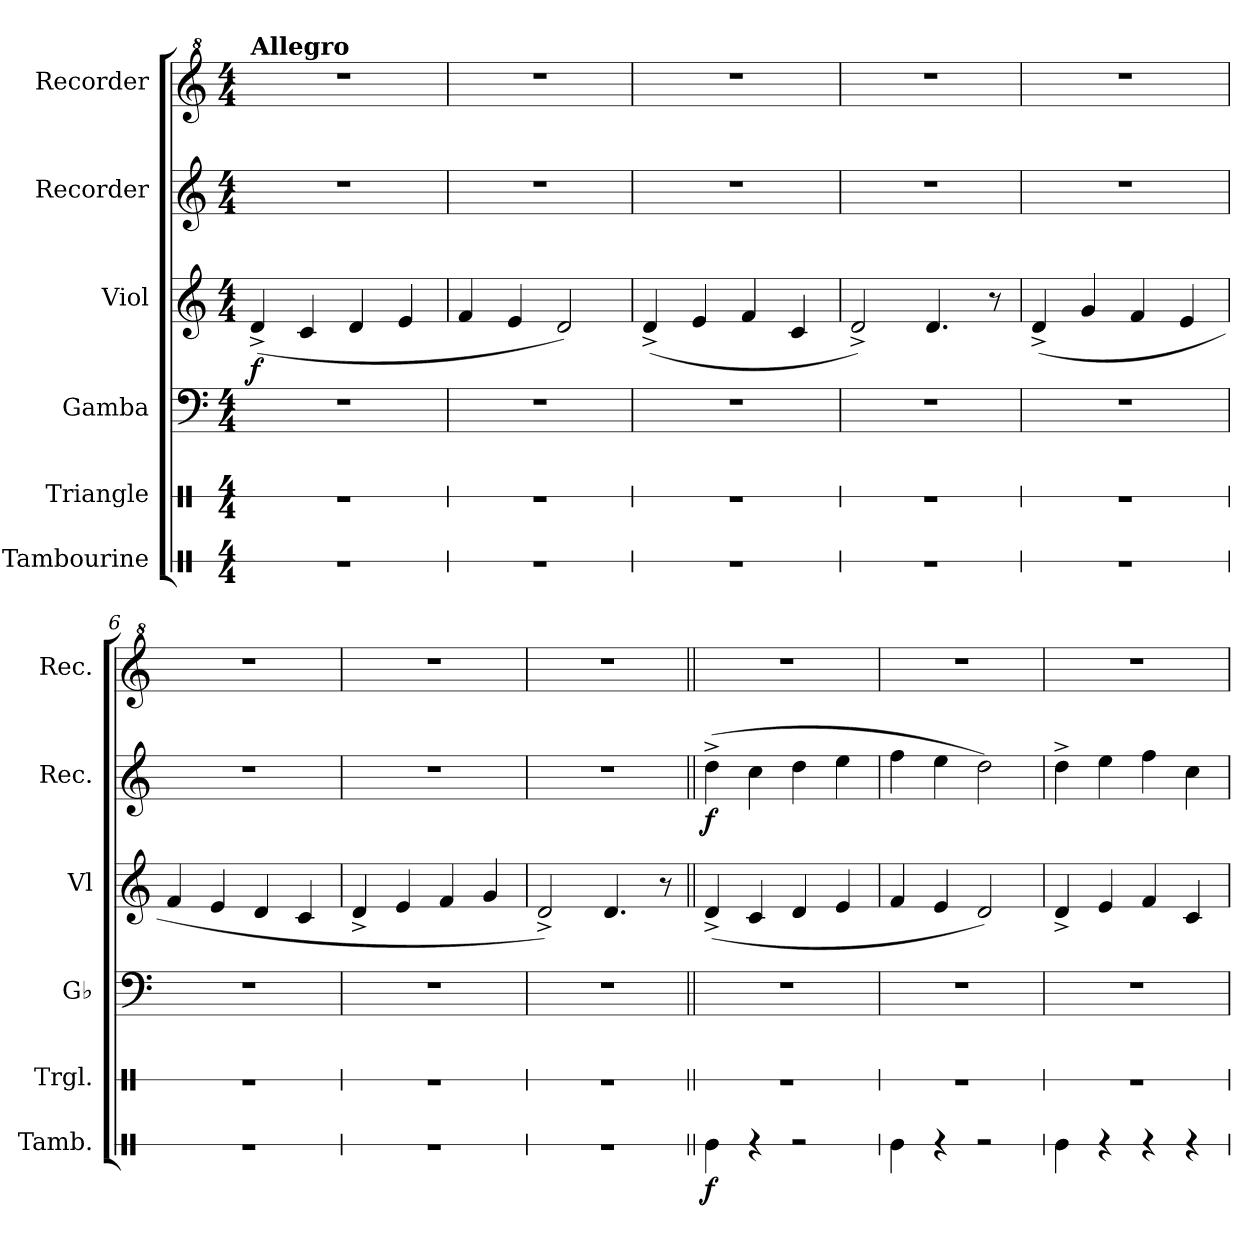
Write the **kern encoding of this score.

**kern	**dynam	**kern	**kern	**kern	**dynam	**kern	**dynam	**kern
*part6	*part6	*part5	*part4	*part3	*part3	*part2	*part2	*part1
*staff6	*staff6	*staff5	*staff4	*staff3	*staff3	*staff2	*staff2	*staff1
*I"Tambourine	*	*I"Triangle	*I"Gamba	*I"Viol	*	*I"Recorder	*	*I"Recorder
*I'Tamb.	*	*I'Trgl.	*I'Gb	*I'Vl	*	*I'Rec.	*	*I'Rec.
*stria1	*	*stria1	*	*	*	*	*	*
*clefX	*	*clefX	*clefF4	*clefG2	*	*clefG2	*	*clefG^2
*k[]	*	*k[]	*k[]	*k[]	*	*k[]	*	*k[]
*M4/4	*	*M4/4	*M4/4	*M4/4	*	*M4/4	*	*M4/4
=1	=1	=1	=1	=1	=1	=1	=1	=1
!	!	!	!	!	!	!	!	!LO:TX:a:B:t=Allegro
!	!	!	!	!	!LO:DY:b	!	!	!
1r	.	1r	1r	(>4d^/	f	1r	.	1r
.	.	.	.	4c/	.	.	.	.
.	.	.	.	4d/	.	.	.	.
.	.	.	.	4e/	.	.	.	.
=2	=2	=2	=2	=2	=2	=2	=2	=2
1r	.	1r	1r	4f/	.	1r	.	1r
.	.	.	.	4e/	.	.	.	.
.	.	.	.	2d/)	.	.	.	.
=3	=3	=3	=3	=3	=3	=3	=3	=3
1r	.	1r	1r	(>4d^/	.	1r	.	1r
.	.	.	.	4e/	.	.	.	.
.	.	.	.	4f/	.	.	.	.
.	.	.	.	4c/	.	.	.	.
=4	=4	=4	=4	=4	=4	=4	=4	=4
1r	.	1r	1r	2d^/)	.	1r	.	1r
.	.	.	.	4.d/	.	.	.	.
.	.	.	.	8r	.	.	.	.
=5	=5	=5	=5	=5	=5	=5	=5	=5
1r	.	1r	1r	(>4d^/	.	1r	.	1r
.	.	.	.	4g/	.	.	.	.
.	.	.	.	4f/	.	.	.	.
.	.	.	.	4e/	.	.	.	.
=6	=6	=6	=6	=6	=6	=6	=6	=6
1r	.	1r	1r	4f/	.	1r	.	1r
.	.	.	.	4e/	.	.	.	.
.	.	.	.	4d/	.	.	.	.
.	.	.	.	4c/	.	.	.	.
=7	=7	=7	=7	=7	=7	=7	=7	=7
1r	.	1r	1r	4d^/	.	1r	.	1r
.	.	.	.	4e/	.	.	.	.
.	.	.	.	4f/	.	.	.	.
.	.	.	.	4g/	.	.	.	.
=8	=8	=8	=8	=8	=8	=8	=8	=8
1r	.	1r	1r	2d^/)	.	1r	.	1r
.	.	.	.	4.d/	.	.	.	.
.	.	.	.	8r	.	.	.	.
!!LO:LB:g=z
=9||	=9||	=9||	=9||	=9||	=9||	=9||	=9||	=9||
!	!LO:DY:b	!	!	!	!	!	!LO:DY:b	!
4Re\	f	1r	1r	(>4d^/	.	(>4dd^\	f	1r
4r	.	.	.	4c/	.	4cc\	.	.
2r	.	.	.	4d/	.	4dd\	.	.
.	.	.	.	4e/	.	4ee\	.	.
=10	=10	=10	=10	=10	=10	=10	=10	=10
4Re\	.	1r	1r	4f/	.	4ff\	.	1r
4r	.	.	.	4e/	.	4ee\	.	.
2r	.	.	.	2d/)	.	2dd\)	.	.
=11	=11	=11	=11	=11	=11	=11	=11	=11
4Re\	.	1r	1r	4d^/	.	4dd^\	.	1r
4r	.	.	.	4e/	.	4ee\	.	.
4r	.	.	.	4f/	.	4ff\	.	.
4r	.	.	.	4c/	.	4cc\	.	.
=	=	=	=	=	=	=	=	=
*-	*-	*-	*-	*-	*-	*-	*-	*-
